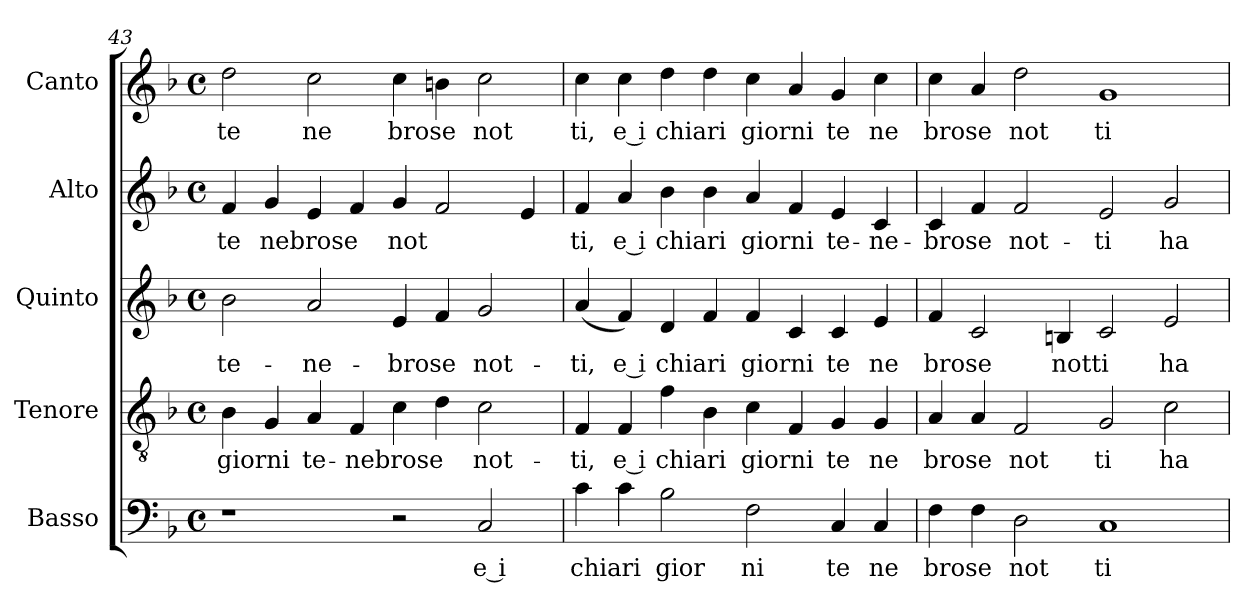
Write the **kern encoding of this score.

**kern	**text	**kern	**text	**kern	**text	**kern	**text	**kern	**text
*part5	*part5	*part4	*part4	*part3	*part3	*part2	*part2	*part1	*part1
*staff5	*staff5	*staff4	*staff4	*staff3	*staff3	*staff2	*staff2	*staff1	*staff1
*I"Basso	*	*I"Tenore	*	*I"Quinto	*	*I"Alto	*	*I"Canto	*
*clefF4	*	*clefGv2	*	*clefG2	*	*clefG2	*	*clefG2	*
*k[b-]	*	*k[b-]	*	*k[b-]	*	*k[b-]	*	*k[b-]	*
*F:	*	*F:	*	*F:	*	*F:	*	*F:	*
*M4/4	*	*M4/4	*	*M4/4	*	*M4/4	*	*M4/4	*
*met(c)	*	*met(c)	*	*met(c)	*	*met(c)	*	*met(c)	*
=43	=43	=43	=43	=43	=43	=43	=43	=43	=43
!	!	!	!LO:LY:b:cj	!	!LO:LY:b:cj	!	!LO:LY:b:cj	!	!LO:LY:b:cj
1r	.	4B-\	giorni	2b-\	te-	4f/	te	2dd\	te
!	!	!	!	!	!	!	!LO:LY:b	!	!
.	.	4G/	.	.	.	4g/	nebrose	.	.
!	!	!	!LO:LY:b:cj	!	!LO:LY:b:cj	!	!	!	!LO:LY:b:cj
.	.	4A/	te-	2a/	-ne-	4e/	.	2cc\	ne
!	!	!	!LO:LY:b	!	!	!	!	!	!
.	.	4F/	-nebrose	.	.	4f/	.	.	.
!	!	!	!	!	!LO:LY:b:cj	!	!LO:LY:b	!	!LO:LY:b:cj
2r	.	4c\	.	4e/	-brose	4g/	not	4cc\	brose
.	.	4d\	.	4f/	.	2f/	.	4bn\	.
!	!LO:LY:b:rj	!	!LO:LY:b:cj	!	!LO:LY:b:cj	!	!	!	!LO:LY:b:cj
2C/	e i	2c\	not-	2g/	not-	.	.	2cc\	not
.	.	.	.	.	.	4e/	.	.	.
!!LO:LB:g=z
=44	=44	=44	=44	=44	=44	=44	=44	=44	=44
!	!LO:LY:b:cj	!	!LO:LY:b:cj	!	!LO:LY:b:cj	!	!LO:LY:b:cj	!	!LO:LY:b:cj
4c\	chiari	4F/	-ti,	(>4a/	-ti,	4f/	ti,	4cc\	ti,
!	!	!	!LO:LY:b:rj	!	!LO:LY:b:rj	!	!LO:LY:b:rj	!	!LO:LY:b:rj
4c\	.	4F/	e i	4f/)	e i	4a/	e i	4cc\	e i
!	!LO:LY:b:cj	!	!LO:LY:b:cj	!	!LO:LY:b:cj	!	!LO:LY:b:cj	!	!LO:LY:b:cj
2B-\	gior	4f\	chiari	4d/	chiari	4b-\	chiari	4dd\	chiari
.	.	4B-\	.	4f/	.	4b-\	.	4dd\	.
!	!LO:LY:b:cj	!	!LO:LY:b:cj	!	!LO:LY:b:cj	!	!LO:LY:b:cj	!	!LO:LY:b:cj
2F\	ni	4c\	giorni	4f/	giorni	4a/	giorni	4cc\	giorni
.	.	4F/	.	4c/	.	4f/	.	4a/	.
!	!LO:LY:b:cj	!	!LO:LY:b:cj	!	!LO:LY:b:cj	!	!LO:LY:b:cj	!	!LO:LY:b:cj
4C/	te	4G/	te	4c/	te	4e/	te-	4g/	te
!	!LO:LY:b:cj	!	!LO:LY:b:cj	!	!LO:LY:b:cj	!	!LO:LY:b:cj	!	!LO:LY:b:cj
4C/	ne	4G/	ne	4e/	ne	4c/	-ne-	4cc\	ne
=45	=45	=45	=45	=45	=45	=45	=45	=45	=45
!	!LO:LY:b:cj	!	!LO:LY:b:cj	!	!LO:LY:b:cj	!	!LO:LY:b:cj	!	!LO:LY:b:cj
4F\	brose	4A/	brose	4f/	brose	4c/	-brose	4cc\	brose
4F\	.	4A/	.	2c/	.	4f/	.	4a/	.
!	!LO:LY:b:cj	!	!LO:LY:b:cj	!	!	!	!LO:LY:b:cj	!	!LO:LY:b:cj
2D\	not	2F/	not	.	.	2f/	not-	2dd\	not
!	!	!	!	!	!LO:LY:b:cj	!	!	!	!
.	.	.	.	4B/	notti	.	.	.	.
!	!LO:LY:b:cj	!	!LO:LY:b:cj	!	!	!	!LO:LY:b:cj	!	!LO:LY:b:cj
1C	ti	2G/	ti	2c/	.	2e/	-ti	1g	ti
!	!	!	!LO:LY:b:cj	!	!LO:LY:b:cj	!	!LO:LY:b:cj	!	!
.	.	2c\	ha	2e/	ha	2g/	ha	.	.
=	=	=	=	=	=	=	=	=	=
*-	*-	*-	*-	*-	*-	*-	*-	*-	*-
